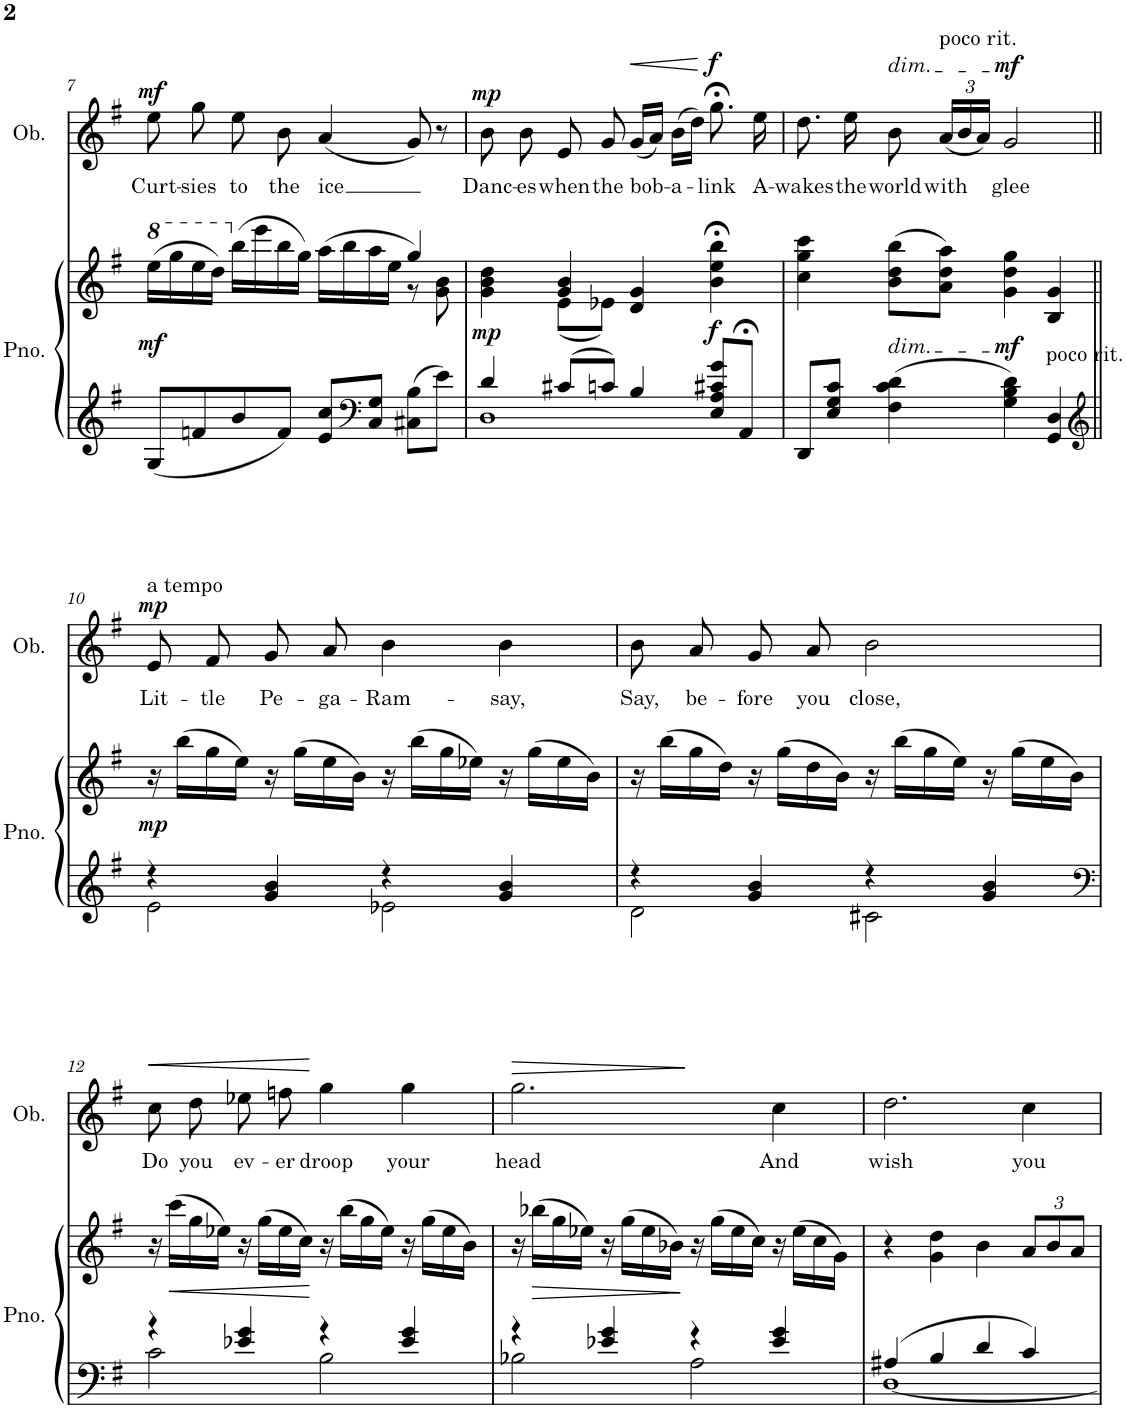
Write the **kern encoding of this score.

**kern	**kern	**dynam	**kern	**text	**dynam
*part2	*part2	*part2	*part1	*part1	*part1
*staff3	*staff2	*staff2/3	*staff1	*staff1	*staff1
*I"Piano	*	*	*I"Oboe	*	*
*I'Pno.	*	*	*I'Ob.	*	*
!!LO:PB:g=z
*clefG2	*clefG2	*	*clefG2	*	*
*k[f#]	*k[f#]	*	*k[f#]	*	*
*M4/4	*M4/4	*	*M4/4	*	*
*	*8va	*	*	*	*
=7	=7	=7	=7	=7	=7
*	*^	*	*	*	*
!	!	!	!LO:DY:b	!	!LO:LY:b	!LO:DY:a
8G/L	(16eee\LL	2.ryy	mf	8ee\	Curt-	mf
.	16ggg\	.	.	.	.	.
!	!	!	!	!	!LO:LY:b	!
8fn/	16eee\	.	.	8gg\	-sies	.
.	16ddd\JJ)	.	.	.	.	.
*	*X8va	*	*	*	*	*
!	!	!	!	!	!LO:LY:b	!
8b/	(16bb\LL	.	.	8ee\	to	.
.	16eee\	.	.	.	.	.
!	!	!	!	!	!LO:LY:b	!
8f/J	16bb\	.	.	8b\	the	.
.	16gg\JJ)	.	.	.	.	.
!	!	!	!	!	!LO:LY:b	!
8e/ 8cc/L	(16aa\LL	.	.	(4a/	ice	.
.	16bb\	.	.	.	.	.
*clefF4	*	*	*	*	*	*
8C/ 8G/J	16aa\	.	.	.	.	.
.	16ee\JJ	.	.	.	.	.
8C#X\ 8B\L	4gg/)	8r	.	8g/)	.	.
8e\J	.	8g\ 8b\	.	8r	.	.
=8	=8	=8	=8	=8	=8	=8
*^	*	*	*	*	*	*
!	!	!	!	!LO:DY:b	!	!LO:LY:b	!LO:DY:a
4d/	1D	4g\ 4b\ 4dd\	4ryy	mp	8b\	Danc-	mp
!	!	!	!	!	!	!LO:LY:b	!
.	.	.	.	.	8b\	-es	.
!	!	!	!	!	!	!LO:LY:b	!
8c#X/L	.	4g/ 4b/	(8e\L	.	8e/	when	.
!	!	!	!	!	!	!LO:LY:b	!
8cn/J	.	.	8e-X\J)	.	8g/	the	.
!	!	!	!	!	!	!LO:LY:b	!LO:HP:b
4B/	.	4d/ 4g/	2ryy	.	(16g/LL	bob-	<
.	.	.	.	.	16a/JJ)	.	.
!	!	!	!	!	!	!LO:LY:b	!
.	.	.	.	.	(16b\LL	-a-	.
.	.	.	.	.	16dd\JJ)	.	.
!	!	!	!	!LO:DY:b	!	!LO:LY:b	!LO:DY:n=1:a
8E/ 8A/ 8c#X/ 8g/L	.	4b\;< 4ee\;< 4bb\;<	.	f	8.gg;<\	-link	[ f
8AA;</J	.	.	.	.	.	.	.
!	!	!	!	!	!	!LO:LY:b	!
.	.	.	.	.	16ee\	A-	.
*v	*v	*	*	*	*	*	*
*	*v	*v	*	*	*	*
=9	=9	=9	=9	=9	=9
!	!	!	!	!LO:LY:b	!
8DD/L	4cc\ 4gg\ 4ccc\	.	8.dd\	-wakes	.
8E/ 8G/ 8c/J	.	.	.	.	.
!	!	!	!	!LO:LY:b	!
.	.	.	16ee\	the	.
!	!	!	!LO:TX:a:i:t=dim.	!	!
!	!LO:TX:b:i:t=dim.	!	!	!	!
!	!	!	!	!LO:LY:b	!
4F#\ 4c\ 4d\	(8b\ 8dd\ 8bb\L	.	8b\	world	.
*	*	*	*Xbrackettup	*	*
!	!	!	!LO:TX:a:t=poco rit.	!	!
!	!	!	!	!LO:LY:b	!
.	8a\ 8dd\ 8aa\J)	.	(24a/LL	with	.
.	.	.	24b/	.	.
.	.	.	24a/JJ)	.	.
!	!LO:TX:b:t=poco rit.	!	!	!	!
!	!	!LO:DY:b	!	!LO:LY:b	!LO:DY:a
4G\ 4B\ 4d\	4g\ 4dd\ 4gg\	mf	2g/	glee	mf
4GG/ 4D/	4B/ 4g/	.	.	.	.
!!LO:LB:g=z
=10||	=10||	=10||	=10||	=10||	=10||
*clefG2	*	*	*	*	*
*^	*	*	*	*	*
!	!	!	!	!LO:TX:a:t=a tempo	!	!
!	!	!	!LO:DY:b	!	!LO:LY:b	!LO:DY:a
4r	2e\	16r	mp	8e/	Lit-	mp
.	.	(16bb\LL	.	.	.	.
!	!	!	!	!	!LO:LY:b	!
.	.	16gg\	.	8f#/	-tle	.
.	.	16ee\JJ)	.	.	.	.
!	!	!	!	!	!LO:LY:b	!
4g/ 4b/	.	16r	.	8g/	Pe-	.
.	.	(16gg\LL	.	.	.	.
!	!	!	!	!	!LO:LY:b	!
.	.	16ee\	.	8a/	-ga-	.
.	.	16b\JJ)	.	.	.	.
!	!	!	!	!	!LO:LY:b	!
4r	2e-X\	16r	.	4b\	-Ram-	.
.	.	(16bb\LL	.	.	.	.
.	.	16gg\	.	.	.	.
.	.	16ee-X\JJ)	.	.	.	.
!	!	!	!	!	!LO:LY:b	!
4g/ 4b/	.	16r	.	4b\	-say,	.
.	.	(16gg\LL	.	.	.	.
.	.	16ee-\	.	.	.	.
.	.	16b\JJ)	.	.	.	.
=11	=11	=11	=11	=11	=11	=11
!	!	!	!	!	!LO:LY:b	!
4r	2d\	16r	.	8b\	Say,	.
.	.	(16bb\LL	.	.	.	.
!	!	!	!	!	!LO:LY:b	!
.	.	16gg\	.	8a/	be-	.
.	.	16dd\JJ)	.	.	.	.
!	!	!	!	!	!LO:LY:b	!
4g/ 4b/	.	16r	.	8g/	-fore	.
.	.	(16gg\LL	.	.	.	.
!	!	!	!	!	!LO:LY:b	!
.	.	16dd\	.	8a/	you	.
.	.	16b\JJ)	.	.	.	.
!	!	!	!	!	!LO:LY:b	!
4r	2c#X\	16r	.	2b\	close,	.
.	.	(16bb\LL	.	.	.	.
.	.	16gg\	.	.	.	.
.	.	16ee\JJ)	.	.	.	.
4g/ 4b/	.	16r	.	.	.	.
.	.	(16gg\LL	.	.	.	.
.	.	16ee\	.	.	.	.
.	.	16b\JJ)	.	.	.	.
!!LO:LB:g=z
=12	=12	=12	=12	=12	=12	=12
*clefF4	*	*	*	*	*	*
!	!	!	!	!	!LO:LY:b	!LO:HP:b
4r	2c\	16r	.	8cc\	Do	<
!	!	!	!LO:HP:b	!	!	!
.	.	(16ccc\LL	<	.	.	.
!	!	!	!	!	!LO:LY:b	!
.	.	16gg\	.	8dd\	you	.
.	.	16ee-X\JJ)	.	.	.	.
!	!	!	!	!	!LO:LY:b	!
4e-X/ 4g/	.	16r	.	8ee-X\	ev-	.
.	.	(16gg\LL	.	.	.	.
!	!	!	!	!	!LO:LY:b	!
.	.	16ee-\	.	8ffn\	-er	.
.	.	16cc\JJ)	.	.	.	.
!	!	!	!	!	!LO:LY:b	!
4r	2B\	16r	[	4gg\	droop	[
.	.	(16bb\LL	.	.	.	.
.	.	16gg\	.	.	.	.
.	.	16ee-\JJ)	.	.	.	.
!	!	!	!	!	!LO:LY:b	!
4e-/ 4g/	.	16r	.	4gg\	your	.
.	.	(16gg\LL	.	.	.	.
.	.	16ee-\	.	.	.	.
.	.	16b\JJ)	.	.	.	.
=13	=13	=13	=13	=13	=13	=13
!	!	!	!	!	!LO:LY:b	!LO:HP:b
4r	2B-X\	16r	.	2.gg\	head	>
!	!	!	!LO:HP:b	!	!	!
.	.	(16bb-X\LL	>	.	.	.
.	.	16gg\	.	.	.	.
.	.	16ee-X\JJ)	.	.	.	.
4e-X/ 4g/	.	16r	.	.	.	.
.	.	(16gg\LL	.	.	.	.
.	.	16ee-\	.	.	.	.
.	.	16b-X\JJ)	.	.	.	.
4r	2A\	16r	]	.	.	.
.	.	(16gg\LL	.	.	.	.
.	.	16ee-\	.	.	.	.
.	.	16cc\JJ)	.	.	.	.
!	!	!	!	!	!LO:LY:b	!
4e-/ 4g/	.	16r	.	4cc\	And	]
.	.	(16ee-\LL	.	.	.	.
.	.	16cc\	.	.	.	.
.	.	16g\JJ)	.	.	.	.
=14	=14	=14	=14	=14	=14	=14
!	!	!	!	!	!LO:LY:b	!
4A#X/	[1D	4r	.	2.dd\	wish	.
4B/	.	4g\ 4dd\	.	.	.	.
4d/	.	4b\	.	.	.	.
*	*	*Xbrackettup	*	*	*	*
!	!	!	!	!	!LO:LY:b	!
4c/	.	12a/L	.	4cc\	you	.
.	.	12b/	.	.	.	.
.	.	12a/J	.	.	.	.
*v	*v	*	*	*	*	*
=	=	=	=	=	=
*-	*-	*-	*-	*-	*-
